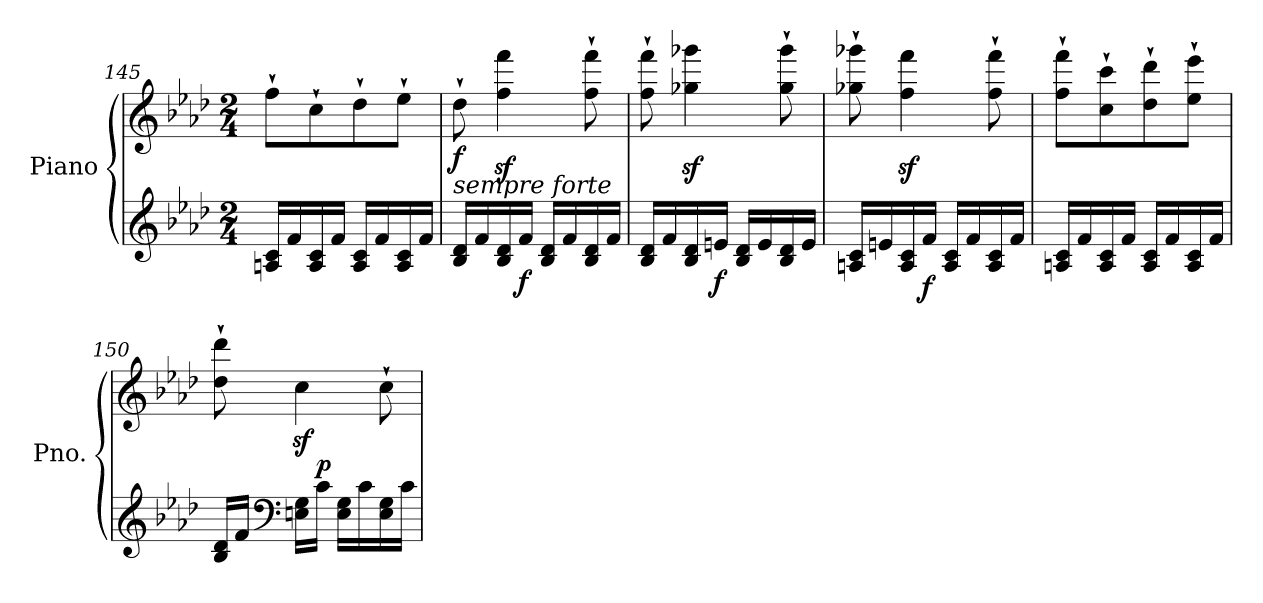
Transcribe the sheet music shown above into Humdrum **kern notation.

**kern	**kern	**dynam
*part1	*part1	*part1
*staff2	*staff1	*staff1/2
*I"Piano	*	*
*I'Pno.	*	*
*clefG2	*clefG2	*
*k[b-e-a-d-]	*k[b-e-a-d-]	*
*M2/4	*M2/4	*
=145	=145	=145
16An/ 16c/LL	8ff`\L	.
16f/	.	.
16A/ 16c/	8cc`\	.
16f/JJ	.	.
16A/ 16c/LL	8dd-`\	.
16f/	.	.
16A/ 16c/	8ee-`\J	.
16f/JJ	.	.
=146	=146	=146
!	!LO:TX:b:i:t=sempre forte	!
!	!	!LO:DY:b
16B-/ 16d-/LL	8dd-`\	f
16f/	.	.
16B-/ 16d-/	4ff\z< 4fff\z<	.
!	!	!LO:DY:b=2
16f/JJ	.	f
16B-/ 16d-/LL	.	.
16f/	.	.
16B-/ 16d-/	8ff\` 8fff\`	.
16f/JJ	.	.
=147	=147	=147
16B-/ 16d-/LL	8ff\` 8fff\`	.
16f/	.	.
16B-/ 16d-/	4gg-X\z< 4ggg-X\z<	.
!	!	!LO:DY:b=2
16en/JJ	.	f
16B-/ 16d-/LL	.	.
16e/	.	.
16B-/ 16d-/	8gg-\` 8ggg-\`	.
16e/JJ	.	.
!!LO:LB:g=z
=148	=148	=148
16An/ 16c/LL	8gg-X\` 8ggg-X\`	.
16en/	.	.
16A/ 16c/	4ff\z< 4fff\z<	.
!	!	!LO:DY:b=2
16f/JJ	.	f
16A/ 16c/LL	.	.
16f/	.	.
16A/ 16c/	8ff\` 8fff\`	.
16f/JJ	.	.
!!LO:PB:g=z
=149	=149	=149
16An/ 16c/LL	8ff\` 8fff\`L	.
16f/	.	.
16A/ 16c/	8cc\` 8ccc\`	.
16f/JJ	.	.
16A/ 16c/LL	8dd-\` 8ddd-\`	.
16f/	.	.
16A/ 16c/	8ee-\` 8eee-\`J	.
16f/JJ	.	.
=150	=150	=150
16B-/ 16d-/LL	8dd-\` 8ddd-\`	.
16f/JJ	.	.
*clefF4	*	*
16En\ 16G\LL	4ccz<\	.
!	!	!LO:DY:a=2
16c\JJ	.	p
16E\ 16G\LL	.	.
16c\	.	.
16E\ 16G\	8cc`\	.
16c\JJ	.	.
=	=	=
*-	*-	*-
